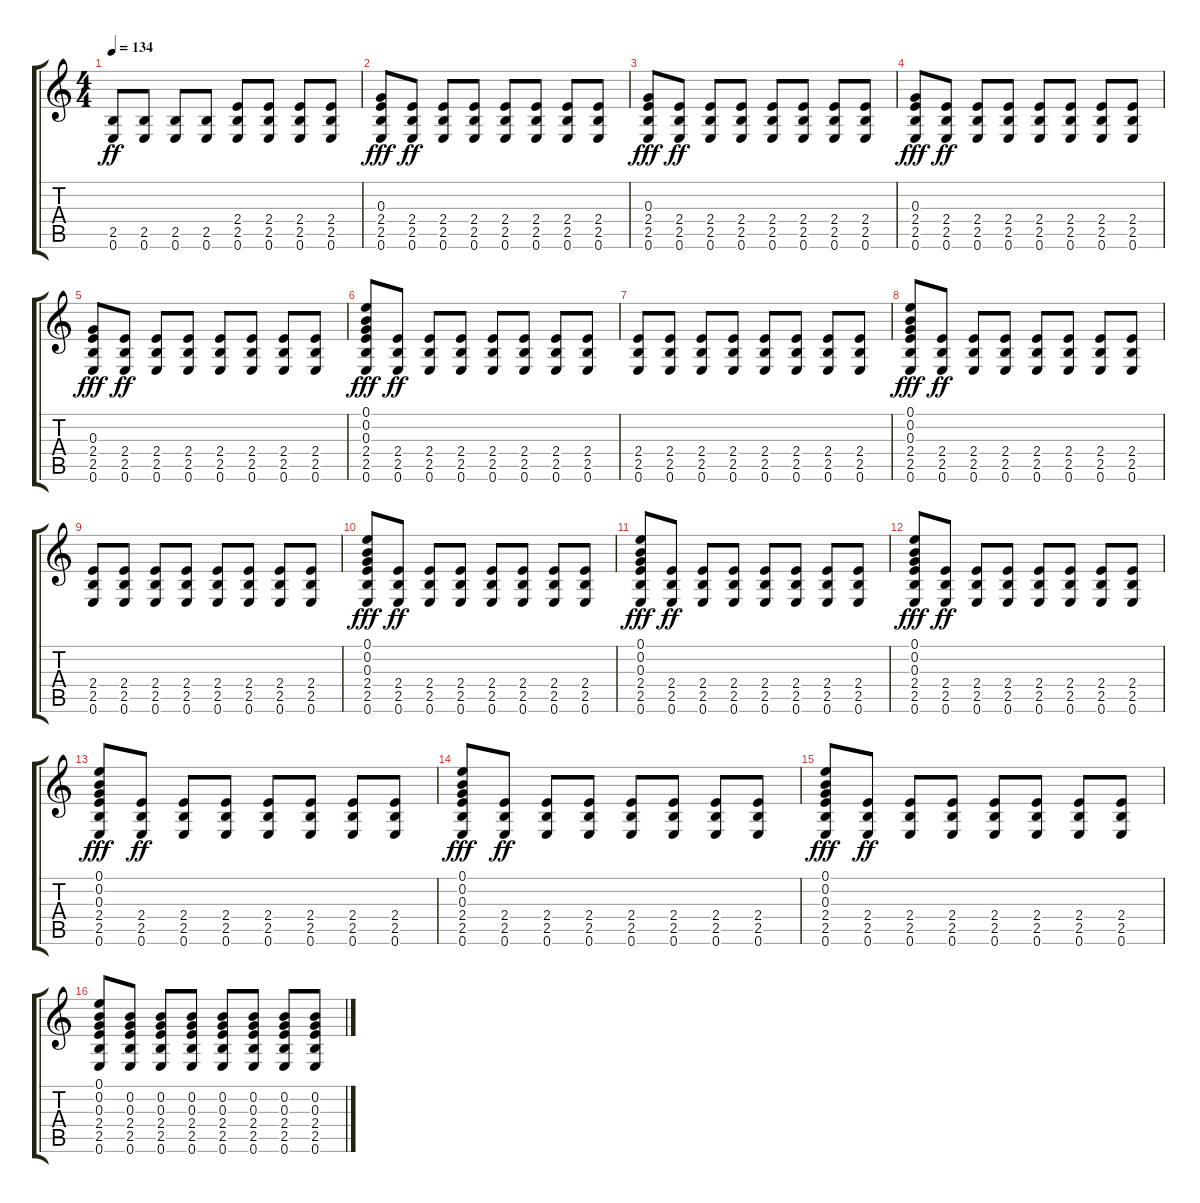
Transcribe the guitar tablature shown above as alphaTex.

\track "" {instrument distortionguitar}
\staff {score tabs}
\tuning (E4 B3 G3 D3 A2 E2) {hide}
\ts (4 4)
\tempo 134
\clef g2
\ks c
(2.5 0.6).8{dy ff} (2.5 0.6).8 (2.5 0.6).8 (2.5 0.6).8 (2.4 2.5 0.6).8 (2.4 2.5 0.6).8 (2.4 2.5 0.6).8 (2.4 2.5 0.6).8 |
(0.3 2.4 2.5 0.6).8{dy fff} (2.4 2.5 0.6).8{dy ff} (2.4 2.5 0.6).8 (2.4 2.5 0.6).8 (2.4 2.5 0.6).8 (2.4 2.5 0.6).8 (2.4 2.5 0.6).8 (2.4 2.5 0.6).8 |
(0.3 2.4 2.5 0.6).8{dy fff} (2.4 2.5 0.6).8{dy ff} (2.4 2.5 0.6).8 (2.4 2.5 0.6).8 (2.4 2.5 0.6).8 (2.4 2.5 0.6).8 (2.4 2.5 0.6).8 (2.4 2.5 0.6).8 |
(0.3 2.4 2.5 0.6).8{dy fff} (2.4 2.5 0.6).8{dy ff} (2.4 2.5 0.6).8 (2.4 2.5 0.6).8 (2.4 2.5 0.6).8 (2.4 2.5 0.6).8 (2.4 2.5 0.6).8 (2.4 2.5 0.6).8 |
(0.3 2.4 2.5 0.6).8{dy fff} (2.4 2.5 0.6).8{dy ff} (2.4 2.5 0.6).8 (2.4 2.5 0.6).8 (2.4 2.5 0.6).8 (2.4 2.5 0.6).8 (2.4 2.5 0.6).8 (2.4 2.5 0.6).8 |
(0.1 0.2 0.3 2.4 2.5 0.6).8{dy fff} (2.4 2.5 0.6).8{dy ff} (2.4 2.5 0.6).8 (2.4 2.5 0.6).8 (2.4 2.5 0.6).8 (2.4 2.5 0.6).8 (2.4 2.5 0.6).8 (2.4 2.5 0.6).8 |
(2.4 2.5 0.6).8 (2.4 2.5 0.6).8 (2.4 2.5 0.6).8 (2.4 2.5 0.6).8 (2.4 2.5 0.6).8 (2.4 2.5 0.6).8 (2.4 2.5 0.6).8 (2.4 2.5 0.6).8 |
(0.1 0.2 0.3 2.4 2.5 0.6).8{dy fff} (2.4 2.5 0.6).8{dy ff} (2.4 2.5 0.6).8 (2.4 2.5 0.6).8 (2.4 2.5 0.6).8 (2.4 2.5 0.6).8 (2.4 2.5 0.6).8 (2.4 2.5 0.6).8 |
(2.4 2.5 0.6).8 (2.4 2.5 0.6).8 (2.4 2.5 0.6).8 (2.4 2.5 0.6).8 (2.4 2.5 0.6).8 (2.4 2.5 0.6).8 (2.4 2.5 0.6).8 (2.4 2.5 0.6).8 |
(0.1 0.2 0.3 2.4 2.5 0.6).8{dy fff} (2.4 2.5 0.6).8{dy ff} (2.4 2.5 0.6).8 (2.4 2.5 0.6).8 (2.4 2.5 0.6).8 (2.4 2.5 0.6).8 (2.4 2.5 0.6).8 (2.4 2.5 0.6).8 |
(0.1 0.2 0.3 2.4 2.5 0.6).8{dy fff} (2.4 2.5 0.6).8{dy ff} (2.4 2.5 0.6).8 (2.4 2.5 0.6).8 (2.4 2.5 0.6).8 (2.4 2.5 0.6).8 (2.4 2.5 0.6).8 (2.4 2.5 0.6).8 |
(0.1 0.2 0.3 2.4 2.5 0.6).8{dy fff} (2.4 2.5 0.6).8{dy ff} (2.4 2.5 0.6).8 (2.4 2.5 0.6).8 (2.4 2.5 0.6).8 (2.4 2.5 0.6).8 (2.4 2.5 0.6).8 (2.4 2.5 0.6).8 |
(0.1 0.2 0.3 2.4 2.5 0.6).8{dy fff} (2.4 2.5 0.6).8{dy ff} (2.4 2.5 0.6).8 (2.4 2.5 0.6).8 (2.4 2.5 0.6).8 (2.4 2.5 0.6).8 (2.4 2.5 0.6).8 (2.4 2.5 0.6).8 |
(0.1 0.2 0.3 2.4 2.5 0.6).8{dy fff} (2.4 2.5 0.6).8{dy ff} (2.4 2.5 0.6).8 (2.4 2.5 0.6).8 (2.4 2.5 0.6).8 (2.4 2.5 0.6).8 (2.4 2.5 0.6).8 (2.4 2.5 0.6).8 |
(0.1 0.2 0.3 2.4 2.5 0.6).8{dy fff} (2.4 2.5 0.6).8{dy ff} (2.4 2.5 0.6).8 (2.4 2.5 0.6).8 (2.4 2.5 0.6).8 (2.4 2.5 0.6).8 (2.4 2.5 0.6).8 (2.4 2.5 0.6).8 |
(0.1 0.2 0.3 2.4 2.5 0.6).8 (0.2 0.3 2.4 2.5 0.6).8 (0.2 0.3 2.4 2.5 0.6).8 (0.2 0.3 2.4 2.5 0.6).8 (0.2 0.3 2.4 2.5 0.6).8 (0.2 0.3 2.4 2.5 0.6).8 (0.2 0.3 2.4 2.5 0.6).8 (0.2 0.3 2.4 2.5 0.6).8
